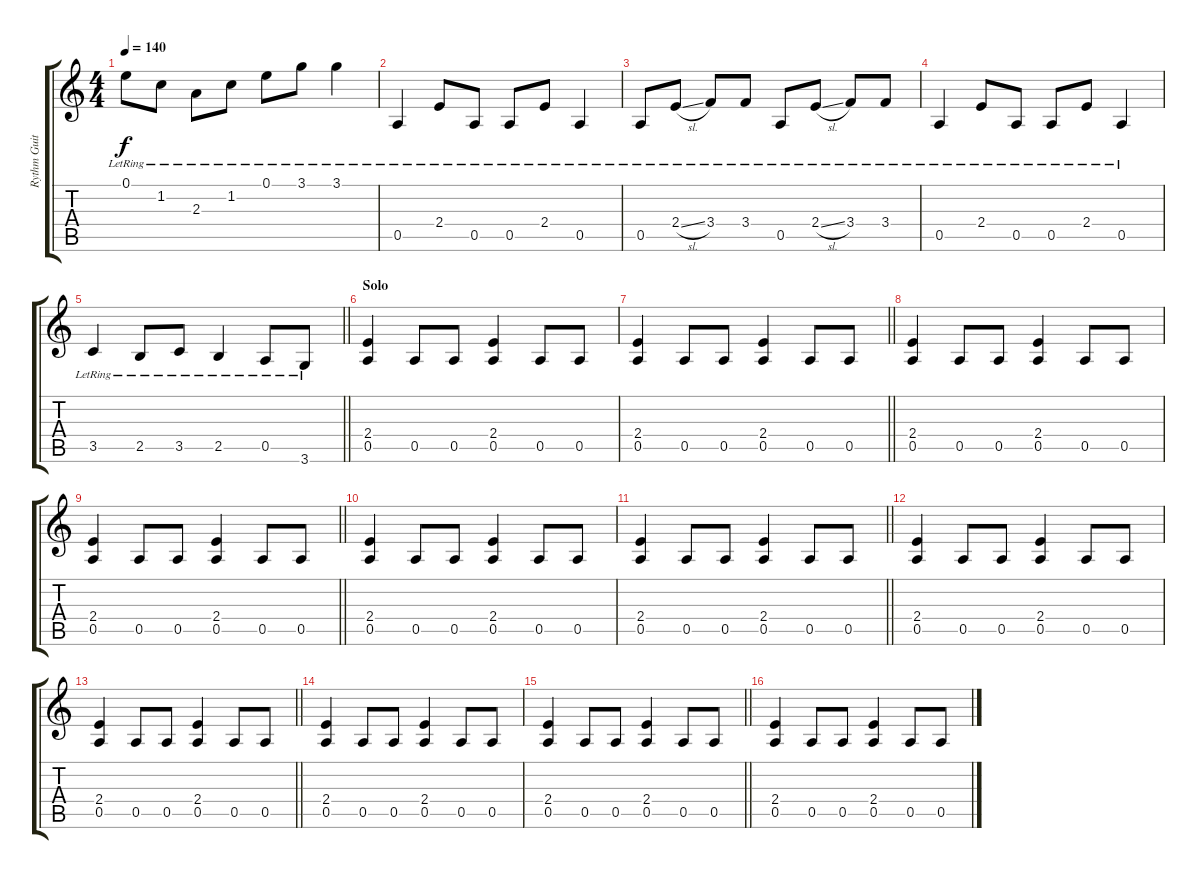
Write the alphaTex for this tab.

\track ("Rythm Guitar" "Rythm Guit") {instrument distortionguitar}
\staff {score tabs}
\tuning (E4 B3 G3 D3 A2 E2) {hide}
\ts (4 4)
\tempo 140
\clef g2
\ks c
0.1{lr}.8{dy f} 1.2{lr}.8 2.3{lr}.8 1.2{lr}.8 0.1{lr}.8 3.1{lr}.8 3.1{lr}.4 |
0.5{lr}.4 2.4{lr}.8 0.5{lr}.8 0.5{lr}.8 2.4{lr}.8 0.5{lr}.4 |
0.5{lr}.8 2.4{sl lr}.8 3.4{lr}.8 3.4{lr}.8 0.5{lr}.8 2.4{sl lr}.8 3.4{lr}.8 3.4{lr}.8 |
0.5{lr}.4 2.4{lr}.8 0.5{lr}.8 0.5{lr}.8 2.4{lr}.8 0.5{lr}.4 |
\barLineRight lightlight
3.5{lr}.4 2.5{lr}.8 3.5{lr}.8 2.5{lr}.4 0.5{lr}.8 3.6{lr}.8 |
\section ("" "Solo")
(2.4 0.5).4{volume 13 instrument distortionguitar} 0.5.8 0.5.8 (2.4 0.5).4 0.5.8 0.5.8 |
\barLineRight lightlight
(2.4 0.5).4 0.5.8 0.5.8 (2.4 0.5).4 0.5.8 0.5.8 |
(2.4 0.5).4 0.5.8 0.5.8 (2.4 0.5).4 0.5.8 0.5.8 |
\barLineRight lightlight
(2.4 0.5).4 0.5.8 0.5.8 (2.4 0.5).4 0.5.8 0.5.8 |
(2.4 0.5).4 0.5.8 0.5.8 (2.4 0.5).4 0.5.8 0.5.8 |
\barLineRight lightlight
(2.4 0.5).4 0.5.8 0.5.8 (2.4 0.5).4 0.5.8 0.5.8 |
(2.4 0.5).4 0.5.8 0.5.8 (2.4 0.5).4 0.5.8 0.5.8 |
\barLineRight lightlight
(2.4 0.5).4 0.5.8 0.5.8 (2.4 0.5).4 0.5.8 0.5.8 |
(2.4 0.5).4 0.5.8 0.5.8 (2.4 0.5).4 0.5.8 0.5.8 |
\barLineRight lightlight
(2.4 0.5).4 0.5.8 0.5.8 (2.4 0.5).4 0.5.8 0.5.8 |
(2.4 0.5).4 0.5.8 0.5.8 (2.4 0.5).4 0.5.8 0.5.8
